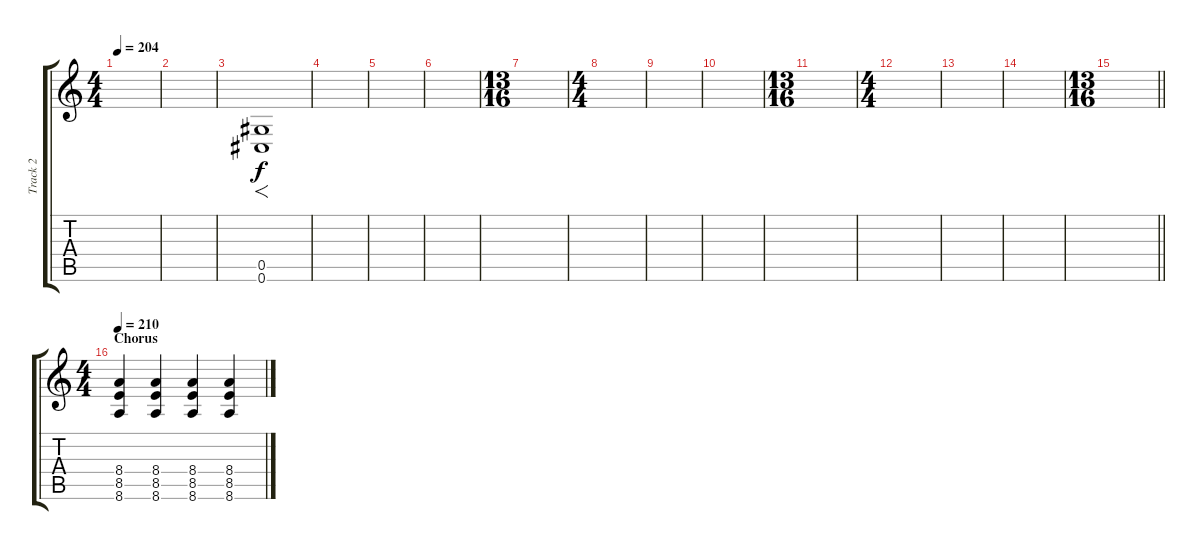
\track ("Track 2" "Track 2") {instrument distortionguitar}
\staff {score tabs}
\tuning (Eb4 Bb3 Gb3 Db3 Ab2 Db2) {hide}
\ts (4 4)
\tempo 204
\clef g2
\ks c
|
|
(0.5 0.6).1{f} |
|
|
|
\ts (13 16)
|
\ts (4 4)
|
|
|
\ts (13 16)
|
\ts (4 4)
|
|
|
\ts (13 16)
\barLineRight lightlight
|
\ts (4 4)
\section ("" "Chorus")
\tempo 210
(8.4 8.5 8.6).4 (8.4 8.5 8.6).4 (8.4 8.5 8.6).4 (8.4 8.5 8.6).4
